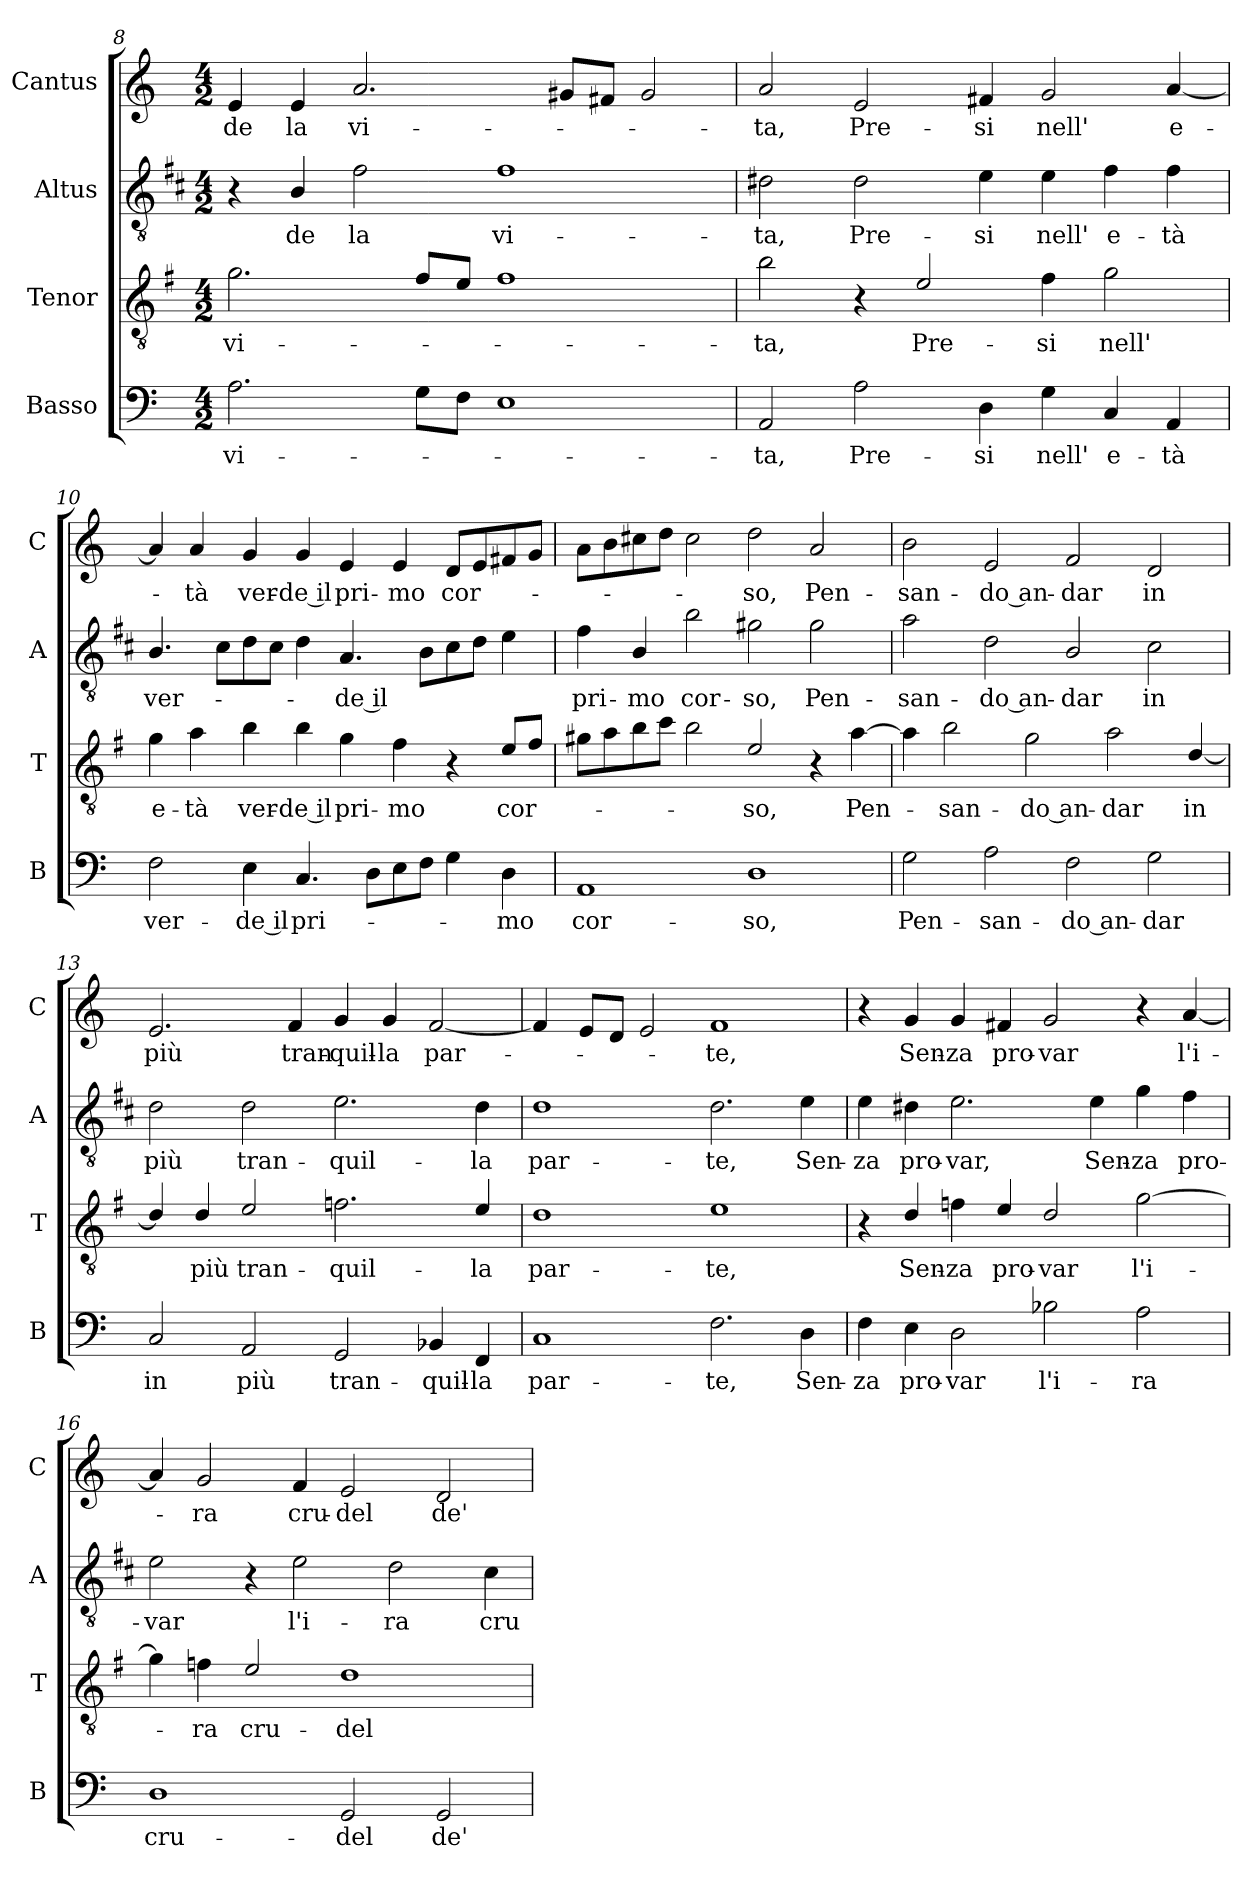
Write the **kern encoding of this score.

**kern	**text	**kern	**text	**kern	**text	**kern	**text
*part4	*part4	*part3	*part3	*part2	*part2	*part1	*part1
*staff4	*staff4	*staff3	*staff3	*staff2	*staff2	*staff1	*staff1
*I"Basso	*	*I"Tenor	*	*I"Altus	*	*I"Cantus	*
*I'B	*	*I'T	*	*I'A	*	*I'C	*
*clefF4	*	*clefGv2	*	*clefGv2	*	*clefG2	*
*	*	*ITrd4c7	*	*ITrd1c2	*	*	*
*k[]	*	*k[]	*	*k[]	*	*k[]	*
*C:	*	*C:	*	*C:	*	*C:	*
*M4/2	*	*M4/2	*	*M4/2	*	*M4/2	*
=8	=8	=8	=8	=8	=8	=8	=8
!	!LO:LY:b	!	!LO:LY:b	!	!	!	!LO:LY:b
2.A\	vi-	2.c\	vi-	4r	.	4e/	de
!	!	!	!	!	!LO:LY:b	!	!LO:LY:b
.	.	.	.	4A/	de	4e/	la
!	!	!	!	!	!LO:LY:b	!	!LO:LY:b
.	.	.	.	2e\	la	2.a/	vi-
8G\L	.	8B/L	.	.	.	.	.
8F\J	.	8A/J	.	.	.	.	.
!	!	!	!	!	!LO:LY:b	!	!
1E	.	1B	.	1e	vi-	.	.
.	.	.	.	.	.	8g#X/L	.
.	.	.	.	.	.	8f#X/J	.
.	.	.	.	.	.	2g#/	.
!!LO:LB:g=z
=9	=9	=9	=9	=9	=9	=9	=9
!	!LO:LY:b	!	!LO:LY:b	!	!LO:LY:b	!	!LO:LY:b
2AA/	-ta,	2e\	-ta,	2c#X\	-ta,	2a/	-ta,
!	!LO:LY:b	!	!	!	!LO:LY:b	!	!LO:LY:b
2A\	Pre-	4r	.	2c#\	Pre-	2e/	Pre-
!	!	!	!LO:LY:b	!	!	!	!
.	.	2A/	Pre-	.	.	.	.
!	!LO:LY:b	!	!	!	!LO:LY:b	!	!LO:LY:b
4D\	-si	.	.	4d\	-si	4f#X/	-si
!	!LO:LY:b	!	!LO:LY:b	!	!LO:LY:b	!	!LO:LY:b
4G\	nell'	4B\	-si	4d\	nell'	2g/	nell'
!	!LO:LY:b	!	!LO:LY:b	!	!LO:LY:b	!	!
4C/	e-	2c\	nell'	4e\	e-	.	.
!	!LO:LY:b	!	!	!	!LO:LY:b	!	!LO:LY:b
4AA/	-tà	.	.	4e\	-tà	[4a/	e-
=10	=10	=10	=10	=10	=10	=10	=10
!	!LO:LY:b	!	!LO:LY:b	!	!LO:LY:b	!	!
2F\	ver-	4c\	e-	4.A/	ver-	4a/]	.
!	!	!	!LO:LY:b	!	!	!	!LO:LY:b
.	.	4d\	-tà	.	.	4a/	-tà
.	.	.	.	8B\L	.	.	.
!	!LO:LY:b	!	!LO:LY:b	!	!	!	!LO:LY:b
4E\	-de il	4e\	ver-	8c\	.	4g/	ver-
.	.	.	.	8B\J	.	.	.
!	!LO:LY:b	!	!LO:LY:b	!	!	!	!LO:LY:b
4.C/	pri-	4e\	-de il	4c\	.	4g/	-de il
!	!	!	!LO:LY:b	!	!LO:LY:b	!	!LO:LY:b
.	.	4c\	pri-	4.G/	-de il	4e/	pri-
8D\L	.	.	.	.	.	.	.
!	!	!	!LO:LY:b	!	!	!	!LO:LY:b
8E\	.	4B\	-mo	.	.	4e/	-mo
8F\J	.	.	.	8A\L	.	.	.
!	!	!	!	!	!	!	!LO:LY:b
4G\	.	4r	.	8B\	.	8d/L	cor-
.	.	.	.	8c\J	.	8e/	.
!	!LO:LY:b	!	!LO:LY:b	!	!	!	!
4D\	-mo	8A/L	cor-	4d\	.	8f#X/	.
.	.	8B/J	.	.	.	8g/J	.
=11	=11	=11	=11	=11	=11	=11	=11
!	!LO:LY:b	!	!	!	!LO:LY:b	!	!
1AA	cor-	8c#X\L	.	4e\	pri-	8a\L	.
.	.	8d\	.	.	.	8b\	.
!	!	!	!	!	!LO:LY:b	!	!
.	.	8e\	.	4A/	-mo	8cc#X\	.
.	.	8f\J	.	.	.	8dd\J	.
!	!	!	!	!	!LO:LY:b	!	!
.	.	2e\	.	2a\	cor-	2cc#\	.
!	!LO:LY:b	!	!LO:LY:b	!	!LO:LY:b	!	!LO:LY:b
1D	-so,	2A/	-so,	2f#X\	-so,	2dd\	-so,
!	!	!	!	!	!LO:LY:b	!	!LO:LY:b
.	.	4r	.	2f#\	Pen-	2a/	Pen-
!	!	!	!LO:LY:b	!	!	!	!
.	.	[4d\	Pen-	.	.	.	.
=12	=12	=12	=12	=12	=12	=12	=12
!	!LO:LY:b	!	!	!	!LO:LY:b	!	!LO:LY:b
2G\	Pen-	4d\]	.	2g\	-san-	2b\	-san-
!	!	!	!LO:LY:b	!	!	!	!
.	.	2e\	-san-	.	.	.	.
!	!LO:LY:b	!	!	!	!LO:LY:b	!	!LO:LY:b
2A\	-san-	.	.	2c\	-do an-	2e/	-do an-
!	!	!	!LO:LY:b	!	!	!	!
.	.	2c\	-do an-	.	.	.	.
!	!LO:LY:b	!	!	!	!LO:LY:b	!	!LO:LY:b
2F\	-do an-	.	.	2A/	-dar	2f/	-dar
!	!	!	!LO:LY:b	!	!	!	!
.	.	2d\	-dar	.	.	.	.
!	!LO:LY:b	!	!	!	!LO:LY:b	!	!LO:LY:b
2G\	-dar	.	.	2B\	in	2d/	in
!	!	!	!LO:LY:b	!	!	!	!
.	.	[4G/	in	.	.	.	.
!!LO:PB:g=z
=13	=13	=13	=13	=13	=13	=13	=13
!	!LO:LY:b	!	!	!	!LO:LY:b	!	!LO:LY:b
2C/	in	4G/]	.	2c\	più	2.e/	più
!	!	!	!LO:LY:b	!	!	!	!
.	.	4G/	più	.	.	.	.
!	!LO:LY:b	!	!LO:LY:b	!	!LO:LY:b	!	!
2AA/	più	2A/	tran-	2c\	tran-	.	.
!	!	!	!	!	!	!	!LO:LY:b
.	.	.	.	.	.	4f/	tran-
!	!LO:LY:b	!	!LO:LY:b	!	!LO:LY:b	!	!LO:LY:b
2GG/	tran-	2.B-X\	-quil-	2.d\	-quil-	4g/	-quil-
!	!	!	!	!	!	!	!LO:LY:b
.	.	.	.	.	.	4g/	-la
!	!LO:LY:b	!	!	!	!	!	!LO:LY:b
4BB-X/	-quil-	.	.	.	.	[2f/	par-
!	!LO:LY:b	!	!LO:LY:b	!	!LO:LY:b	!	!
4FF/	-la	4A/	-la	4c\	-la	.	.
=14	=14	=14	=14	=14	=14	=14	=14
!	!LO:LY:b	!	!LO:LY:b	!	!LO:LY:b	!	!
1C	par-	1G	par-	1c	par-	4f/]	.
.	.	.	.	.	.	8e/L	.
.	.	.	.	.	.	8d/J	.
.	.	.	.	.	.	2e/	.
!	!LO:LY:b	!	!LO:LY:b	!	!LO:LY:b	!	!LO:LY:b
2.F\	-te,	1A	-te,	2.c\	-te,	1f	-te,
!	!LO:LY:b	!	!	!	!LO:LY:b	!	!
4D\	Sen-	.	.	4d\	Sen-	.	.
=15	=15	=15	=15	=15	=15	=15	=15
!	!LO:LY:b	!	!	!	!LO:LY:b	!	!
4F\	-za	4r	.	4d\	-za	4r	.
!	!LO:LY:b	!	!LO:LY:b	!	!LO:LY:b	!	!LO:LY:b
4E\	pro-	4G/	Sen-	4c#X\	pro-	4g/	Sen-
!	!LO:LY:b	!	!LO:LY:b	!	!LO:LY:b	!	!LO:LY:b
2D\	-var	4B-X\	-za	2.d\	-var,	4g/	-za
!	!	!	!LO:LY:b	!	!	!	!LO:LY:b
.	.	4A/	pro-	.	.	4f#X/	pro-
!	!LO:LY:b	!	!LO:LY:b	!	!	!	!LO:LY:b
2B-X\	l'i-	2G/	-var	.	.	2g/	-var
!	!	!	!	!	!LO:LY:b	!	!
.	.	.	.	4d\	Sen-	.	.
!	!LO:LY:b	!	!LO:LY:b	!	!LO:LY:b	!	!
2A\	-ra	[2c\	l'i-	4f\	-za	4r	.
!	!	!	!	!	!LO:LY:b	!	!LO:LY:b
.	.	.	.	4e\	pro-	[4a/	l'i-
=16	=16	=16	=16	=16	=16	=16	=16
!	!LO:LY:b	!	!	!	!LO:LY:b	!	!
1D	cru-	4c\]	.	2d\	-var	4a/]	.
!	!	!	!LO:LY:b	!	!	!	!LO:LY:b
.	.	4B-X\	-ra	.	.	2g/	-ra
!	!	!	!LO:LY:b	!	!	!	!
.	.	2A/	cru-	4r	.	.	.
!	!	!	!	!	!LO:LY:b	!	!LO:LY:b
.	.	.	.	2d\	l'i-	4f/	cru-
!	!LO:LY:b	!	!LO:LY:b	!	!	!	!LO:LY:b
2GG/	-del	1G	-del	.	.	2e/	-del
!	!	!	!	!	!LO:LY:b	!	!
.	.	.	.	2c\	-ra	.	.
!	!LO:LY:b	!	!	!	!	!	!LO:LY:b
2GG/	de'	.	.	.	.	2d/	de'
!	!	!	!	!	!LO:LY:b	!	!
.	.	.	.	4B\	cru-	.	.
=	=	=	=	=	=	=	=
*-	*-	*-	*-	*-	*-	*-	*-
